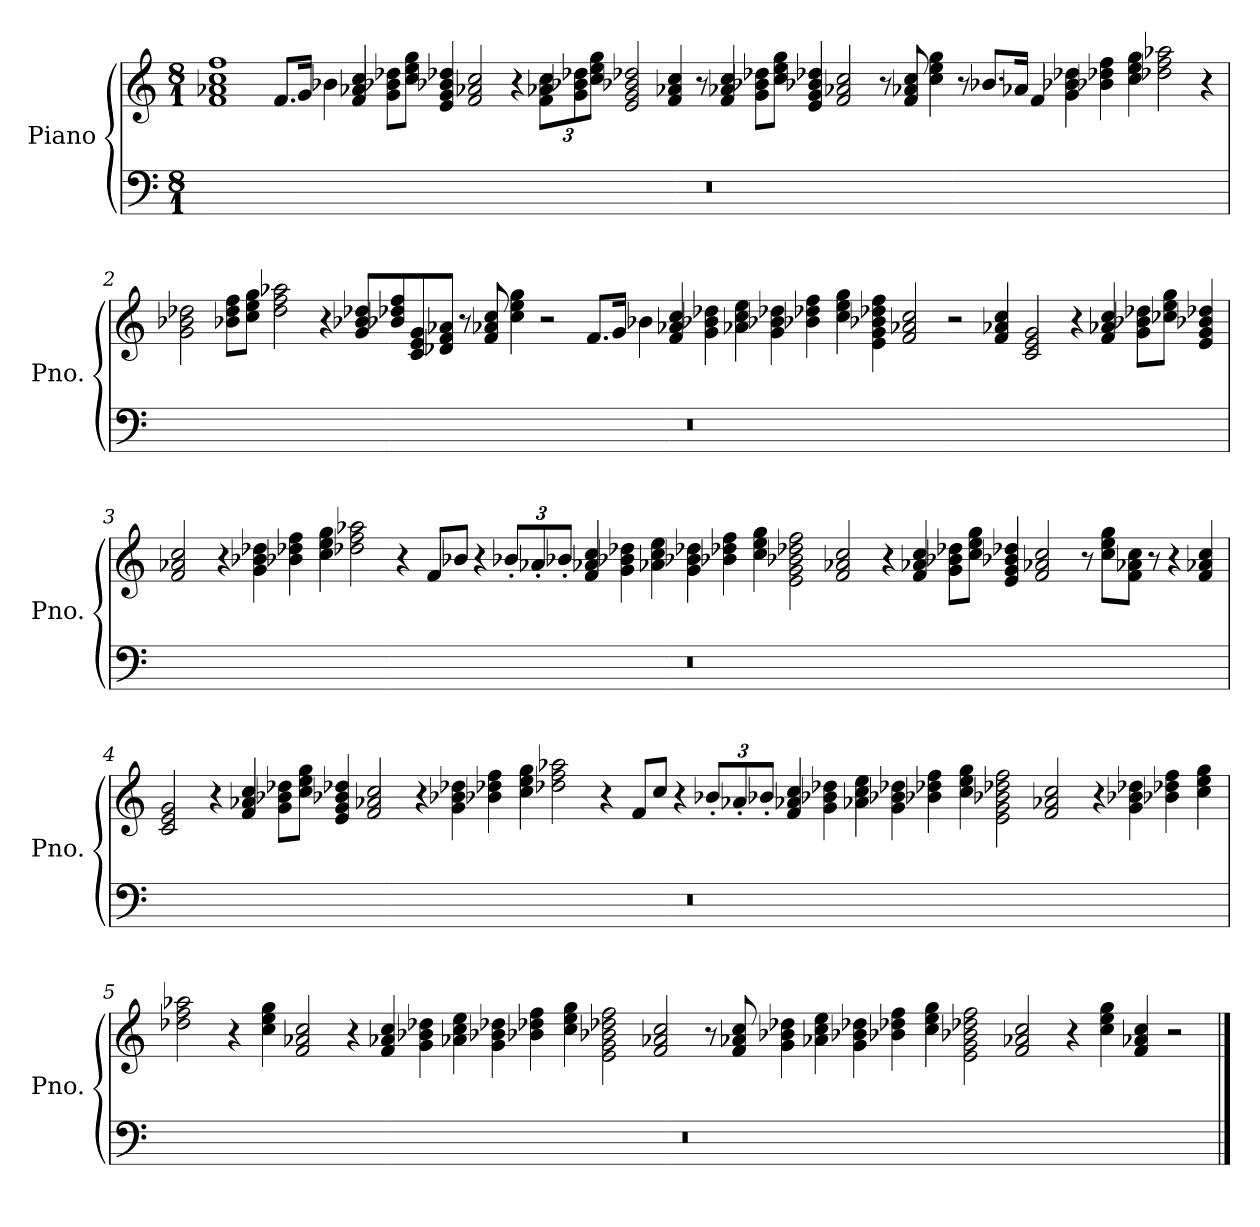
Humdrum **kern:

**kern	**kern
*part1	*part1
*staff2	*staff1
*I"Piano	*
*I'Pno.	*
*clefF4	*clefG2
*k[]	*k[]
*M8/1	*M8/1
=1	=1
000r	1f 1a-X 1cc 1ff
.	8.f/L
.	16g/Jk
.	4b-X\
.	4f/ 4a-X/ 4cc/
.	8g\ 8b-X\ 8dd-X\L
.	8cc\ 8ee\ 8gg\J
.	4e/ 4g/ 4b-X/ 4dd-X/
.	2f/ 2a-X/ 2cc/
.	4r
*	*Xbrackettup
.	12f\ 12a-X\ 12cc\L
.	12g\ 12b-X\ 12dd-X\
.	12cc\ 12ee\ 12gg\J
.	2e/ 2g/ 2b-X/ 2dd-X/
.	4f/ 4a-X/ 4cc/
.	8r
.	4f/ 4a-X/ 4cc/
.	8g\ 8b-X\ 8dd-X\L
.	8cc\ 8ee\ 8gg\J
.	4e/ 4g/ 4b-X/ 4dd-X/
.	2f/ 2a-X/ 2cc/
.	8r
.	8f/ 8a-X/ 8cc/
.	4cc\ 4ee\ 4gg\
.	8r
.	8.b-X/L
.	16a-X/Jk
.	4f/
.	4g\ 4b-X\ 4dd-X\
.	4b-X\ 4dd-X\ 4ff\
.	4cc\ 4ee\ 4gg\
.	2dd-X\ 2ff\ 2aa-X\
.	4r
!!LO:LB:g=z
=2	=2
000r	2g\ 2b-X\ 2dd-X\
.	8b-X\ 8dd-\ 8ff\L
.	8cc\ 8ee\ 8gg\J
.	2dd-\ 2ff\ 2aa-X\
.	4r
.	8g/ 8b-X/ 8dd-X/L
.	8b-X/ 8dd-X/ 8ff/
.	8c/ 8e/ 8g/
.	8d-X/ 8f/ 8a-X/J
.	8r
.	8f/ 8a-X/ 8cc/
.	4cc\ 4ee\ 4gg\
.	2r
.	8.f/L
.	16g/Jk
.	4b-X\
.	4f/ 4a-X/ 4cc/
.	4g\ 4b-X\ 4dd-X\
.	4a-X\ 4cc\ 4ee\
.	4g\ 4b-X\ 4dd-X\
.	4b-X\ 4dd-X\ 4ff\
.	4cc\ 4ee\ 4gg\
.	4e\ 4g\ 4b-X\ 4dd-X\ 4ff\
.	2f/ 2a-X/ 2cc/
.	2r
.	4f/ 4a-X/ 4cc/
.	2c/ 2e/ 2g/
.	4r
.	4f/ 4a-X/ 4cc/
.	8g\ 8b-X\ 8dd-X\L
.	8cc-X\ 8ee\ 8gg\J
.	4e/ 4g/ 4b-X/ 4dd-X/
!!LO:LB:g=z
=3	=3
000r	2f/ 2a-X/ 2cc/
.	4r
.	4g\ 4b-X\ 4dd-X\
.	4b-X\ 4dd-X\ 4ff\
.	4cc\ 4ee\ 4gg\
.	2dd-X\ 2ff\ 2aa-X\
.	4r
.	8f/L
.	8b-X/J
.	4r
.	12b-X'/L
.	12a-X'/
.	12b-X'/J
.	4f/ 4a-X/ 4cc/
.	4g\ 4b-X\ 4dd-X\
.	4a-X\ 4cc\ 4ee\
.	4g\ 4b-X\ 4dd-X\
.	4b-X\ 4dd-X\ 4ff\
.	4cc\ 4ee\ 4gg\
.	2e\ 2g\ 2b-X\ 2dd-X\ 2ff\
.	2f/ 2a-X/ 2cc/
.	4r
.	4f/ 4a-X/ 4cc/
.	8g\ 8b-X\ 8dd-X\L
.	8cc\ 8ee\ 8gg\J
.	4e/ 4g/ 4b-X/ 4dd-X/
.	2f/ 2a-X/ 2cc/
.	8r
.	8cc\ 8ee\ 8gg\L
.	8f\ 8a-X\ 8cc\J
.	8r
.	4r
.	4f/ 4a-X/ 4cc/
!!LO:LB:g=z
=4	=4
000r	2c/ 2e/ 2g/
.	4r
.	4f/ 4a-X/ 4cc/
.	8g\ 8b-X\ 8dd-X\L
.	8cc\ 8ee\ 8gg\J
.	4e/ 4g/ 4b-X/ 4dd-X/
.	2f/ 2a-X/ 2cc/
.	4r
.	4g\ 4b-X\ 4dd-X\
.	4b-X\ 4dd-X\ 4ff\
.	4cc\ 4ee\ 4gg\
.	2dd-X\ 2ff\ 2aa-X\
.	4r
.	8f/L
.	8cc/J
.	4r
.	12b-X'/L
.	12a-X'/
.	12b-X'/J
.	4f/ 4a-X/ 4cc/
.	4g\ 4b-X\ 4dd-X\
.	4a-X\ 4cc\ 4ee\
.	4g\ 4b-X\ 4dd-X\
.	4b-X\ 4dd-X\ 4ff\
.	4cc\ 4ee\ 4gg\
.	2e\ 2g\ 2b-X\ 2dd-X\ 2ff\
.	2f/ 2a-X/ 2cc/
.	4r
.	4g\ 4b-X\ 4dd-X\
.	4b-X\ 4dd-X\ 4ff\
.	4cc\ 4ee\ 4gg\
!!LO:LB:g=z
=5	=5
000r	2dd-X\ 2ff\ 2aa-X\
.	4r
.	4cc\ 4ee\ 4gg\
.	2f/ 2a-X/ 2cc/
.	4r
.	4f/ 4a-X/ 4cc/
.	4g\ 4b-X\ 4dd-X\
.	4a-X\ 4cc\ 4ee\
.	4g\ 4b-X\ 4dd-X\
.	4b-X\ 4dd-X\ 4ff\
.	4cc\ 4ee\ 4gg\
.	2e\ 2g\ 2b-X\ 2dd-X\ 2ff\
.	2f/ 2a-X/ 2cc/
.	8r
.	8f/ 8a-X/ 8cc/
.	4g\ 4b-X\ 4dd-X\
.	4a-X\ 4cc\ 4ee\
.	4g\ 4b-X\ 4dd-X\
.	4b-X\ 4dd-X\ 4ff\
.	4cc\ 4ee\ 4gg\
.	2e\ 2g\ 2b-X\ 2dd-X\ 2ff\
.	2f/ 2a-X/ 2cc/
.	4r
.	4cc\ 4ee\ 4gg\
.	4f/ 4a-X/ 4cc/
.	2r
==	==
*-	*-
